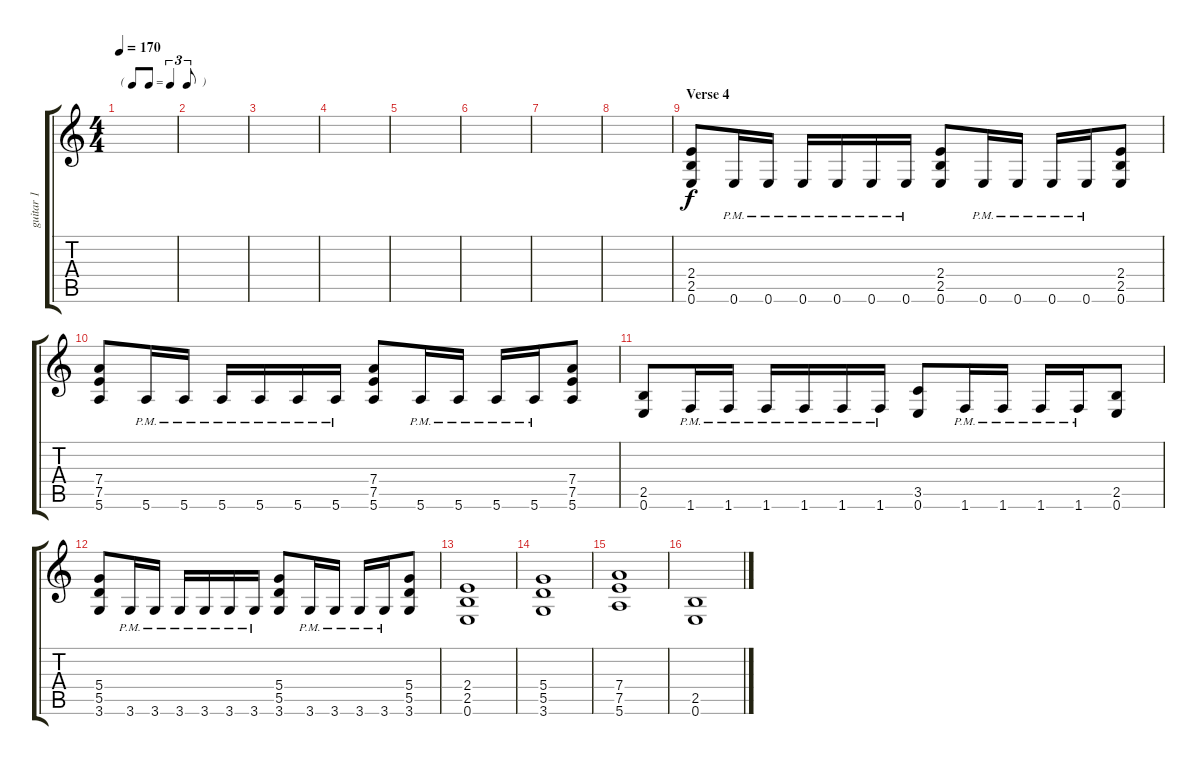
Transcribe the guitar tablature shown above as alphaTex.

\track ("guitar 1" "guitar 1") {instrument distortionguitar}
\staff {score tabs}
\tuning (E4 B3 G3 D3 A2 E2) {hide}
\ts (4 4)
\tf triplet8th
\tempo 170
\clef g2
\ks c
|
|
|
|
|
|
|
|
\section ("" "Verse 4")
(2.4 2.5 0.6).8 0.6{pm}.16 0.6{pm}.16 0.6{pm}.16 0.6{pm}.16 0.6{pm}.16 0.6{pm}.16 (2.4 2.5 0.6).8 0.6{pm}.16 0.6{pm}.16 0.6{pm}.16 0.6{pm}.16 (2.4 2.5 0.6).8 |
(7.4 7.5 5.6).8 5.6{pm}.16 5.6{pm}.16 5.6{pm}.16 5.6{pm}.16 5.6{pm}.16 5.6{pm}.16 (7.4 7.5 5.6).8 5.6{pm}.16 5.6{pm}.16 5.6{pm}.16 5.6{pm}.16 (7.4 7.5 5.6).8 |
(2.5 0.6).8 1.6{pm}.16 1.6{pm}.16 1.6{pm}.16 1.6{pm}.16 1.6{pm}.16 1.6{pm}.16 (3.5 0.6).8 1.6{pm}.16 1.6{pm}.16 1.6{pm}.16 1.6{pm}.16 (2.5 0.6).8 |
(5.4 5.5 3.6).8 3.6{pm}.16 3.6{pm}.16 3.6{pm}.16 3.6{pm}.16 3.6{pm}.16 3.6{pm}.16 (5.4 5.5 3.6).8 3.6{pm}.16 3.6{pm}.16 3.6{pm}.16 3.6{pm}.16 (5.4 5.5 3.6).8 |
(2.4 2.5 0.6).1 |
(5.4 5.5 3.6).1 |
(7.4 7.5 5.6).1 |
(2.5 0.6).1
